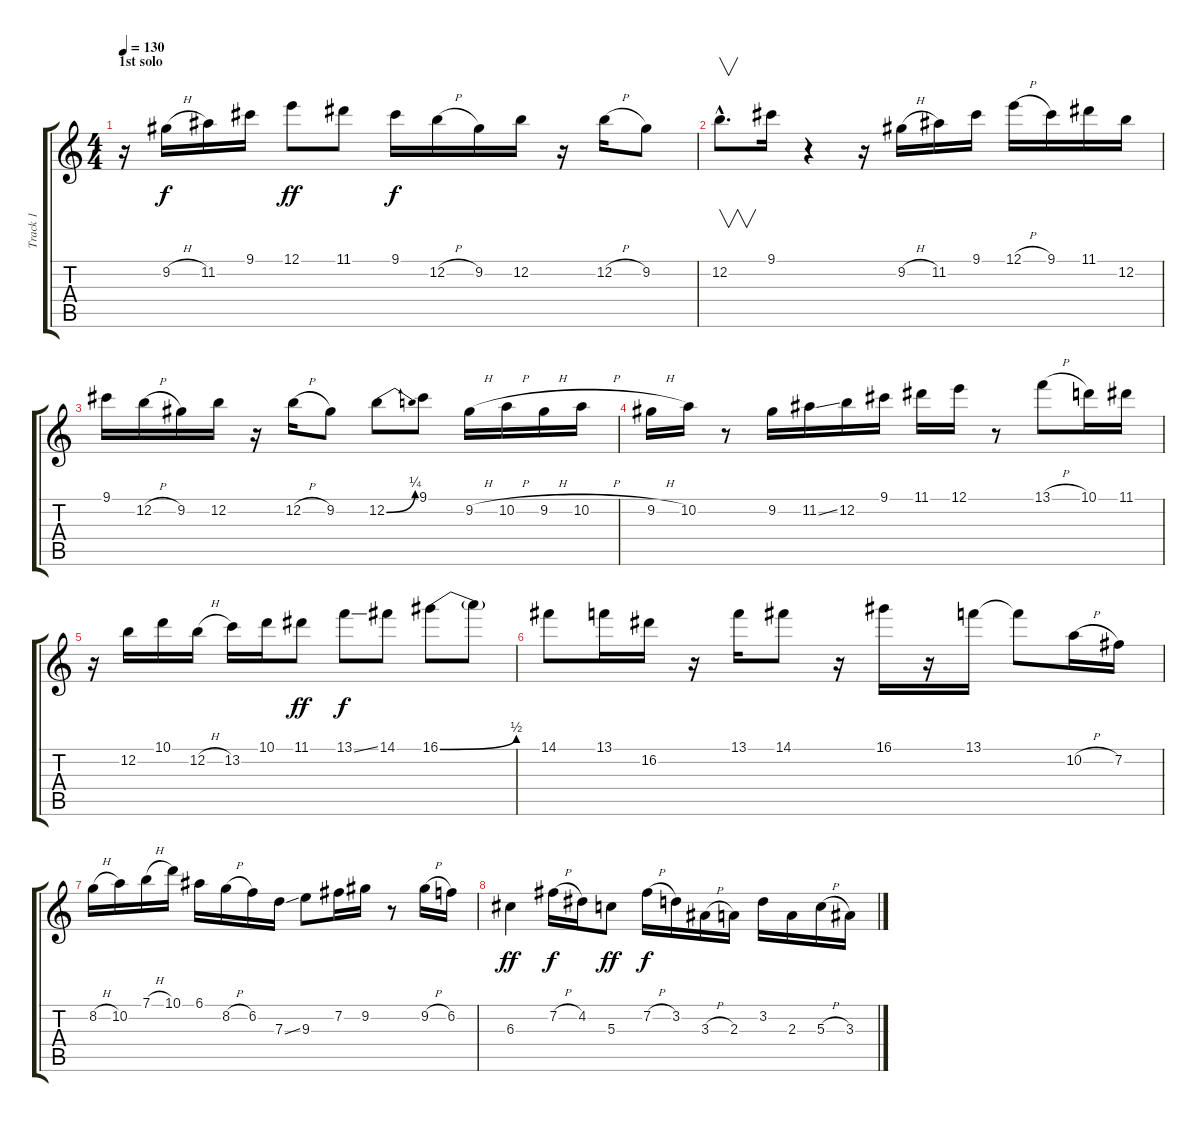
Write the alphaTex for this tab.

\track ("Track 1" "Track 1") {instrument electricguitarjazz}
\staff {score tabs}
\tuning (E4 B3 G3 D3 A2 E2) {hide}
\ts (4 4)
\section ("" "1st solo")
\tempo 130
\clef g2
\ks c
r.16{dy f} 9.2{h}.16 11.2.16 9.1.16 12.1.8{dy ff} 11.1.8 9.1.16{dy f} 12.2{h}.16 9.2.16 12.2.16 r.16 12.2{h}.16 9.2.8 |
12.2{hac}.8{v d} 9.1.16 r.4 r.16 9.2{h}.16 11.2.16 9.1.16 12.1{h}.16 9.1.16 11.1.16 12.2.16 |
9.1.16 12.2{h}.16 9.2.16 12.2.16 r.16 12.2{h}.16 9.2.8 12.2{be (bend 0 0 60 1)}.8 9.1.8 9.2{h}.16 10.2{h}.16 9.2{h}.16 10.2{h}.16 |
9.2{h}.16 10.2.16 r.8 9.2.16 11.2{ss}.16 12.2.16 9.1.16 11.1.16 12.1.16 r.8 13.1{h}.8 10.1.16 11.1.16 |
r.16 12.2.16 10.1.16 12.2{h}.16 13.2.16 10.1.16 11.1.8{dy ff} 13.1{ss}.8{dy f} 14.1.8 16.1{be (bend 0 0 60 2)}.8 16.1{t}.8 |
14.1.8 13.1.16 16.2.16 r.16 13.1.16 14.1.8 r.16 16.1.16 r.16 13.1.16 13.1{t}.8 10.2{h}.16 7.2.16 |
8.2{h}.16 10.2.16 7.1{h}.16 10.1.16 6.1.16 8.2{h}.16 6.2.16 7.3{ss}.16 9.3.8 7.2.16 9.2.16 r.8 9.2{h}.16 6.2.16 |
6.3.4{dy ff} 7.2{h}.16{dy f} 4.2.16 5.3.8{dy ff} 7.2{h}.16{dy f} 3.2.16 3.3{h}.16 2.3.16 3.2.16 2.3.16 5.3{h}.16 3.3.16
